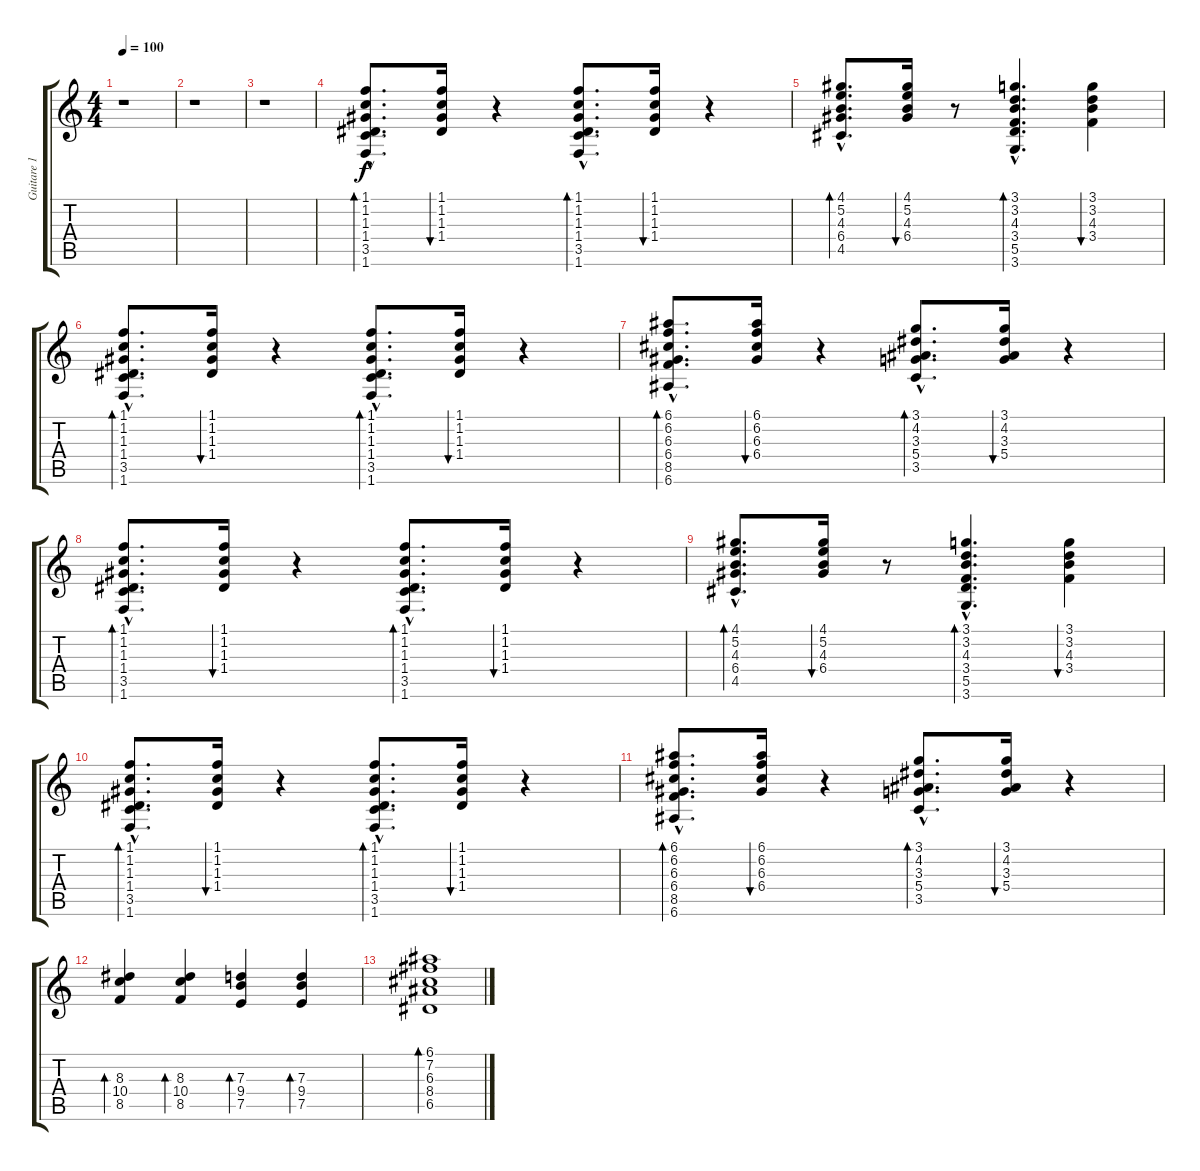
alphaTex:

\track ("Guitare 1" "Guitare 1") {instrument electricguitarclean}
\staff {score tabs}
\tuning (E4 B3 G3 D3 A2 E2) {hide}
\ts (4 4)
\tempo 100
\clef g2
\ks c
r.1{dy f} |
r.1 |
r.1 |
(1.1{hac} 1.2{hac} 1.3{hac} 1.4{hac} 3.5{hac} 1.6{hac}).8{d bd 60} (1.1 1.2 1.3 1.4).16{bu 60} r.4 (1.1{hac} 1.2{hac} 1.3{hac} 1.4{hac} 3.5{hac} 1.6{hac}).8{d bd 60} (1.1 1.2 1.3 1.4).16{bu 60} r.4 |
(4.1{hac} 5.2{hac} 4.3{hac} 6.4{hac} 4.5{hac}).8{d bd 60} (4.1 5.2 4.3 6.4).16{bu 60} r.8 (3.1{hac} 3.2{hac} 4.3{hac} 3.4{hac} 5.5{hac} 3.6{hac}).4{d bd 60} (3.1 3.2 4.3 3.4).4{bu 60} |
(1.1{hac} 1.2{hac} 1.3{hac} 1.4{hac} 3.5{hac} 1.6{hac}).8{d bd 60} (1.1 1.2 1.3 1.4).16{bu 60} r.4 (1.1{hac} 1.2{hac} 1.3{hac} 1.4{hac} 3.5{hac} 1.6{hac}).8{d bd 60} (1.1 1.2 1.3 1.4).16{bu 60} r.4 |
(6.1{hac} 6.2{hac} 6.3{hac} 6.4{hac} 8.5{hac} 6.6{hac}).8{d bd 60} (6.1 6.2 6.3 6.4).16{bu 60} r.4 (3.1{hac} 4.2{hac} 3.3{hac} 5.4{hac} 3.5{hac}).8{d bd 60} (3.1 4.2 3.3 5.4).16{bu 60} r.4 |
(1.1{hac} 1.2{hac} 1.3{hac} 1.4{hac} 3.5{hac} 1.6{hac}).8{d bd 60} (1.1 1.2 1.3 1.4).16{bu 60} r.4 (1.1{hac} 1.2{hac} 1.3{hac} 1.4{hac} 3.5{hac} 1.6{hac}).8{d bd 60} (1.1 1.2 1.3 1.4).16{bu 60} r.4 |
(4.1{hac} 5.2{hac} 4.3{hac} 6.4{hac} 4.5{hac}).8{d bd 60} (4.1 5.2 4.3 6.4).16{bu 60} r.8 (3.1{hac} 3.2{hac} 4.3{hac} 3.4{hac} 5.5{hac} 3.6{hac}).4{d bd 60} (3.1 3.2 4.3 3.4).4{bu 60} |
(1.1{hac} 1.2{hac} 1.3{hac} 1.4{hac} 3.5{hac} 1.6{hac}).8{d bd 60} (1.1 1.2 1.3 1.4).16{bu 60} r.4 (1.1{hac} 1.2{hac} 1.3{hac} 1.4{hac} 3.5{hac} 1.6{hac}).8{d bd 60} (1.1 1.2 1.3 1.4).16{bu 60} r.4 |
(6.1{hac} 6.2{hac} 6.3{hac} 6.4{hac} 8.5{hac} 6.6{hac}).8{d bd 60} (6.1 6.2 6.3 6.4).16{bu 60} r.4 (3.1{hac} 4.2{hac} 3.3{hac} 5.4{hac} 3.5{hac}).8{d bd 60} (3.1 4.2 3.3 5.4).16{bu 60} r.4 |
(8.3 10.4 8.5).4{bd 120} (8.3 10.4 8.5).4{bd 120} (7.3 9.4 7.5).4{bd 120} (7.3 9.4 7.5).4{bd 120} |
(6.1 7.2 6.3 8.4 6.5).1{bd 120}
